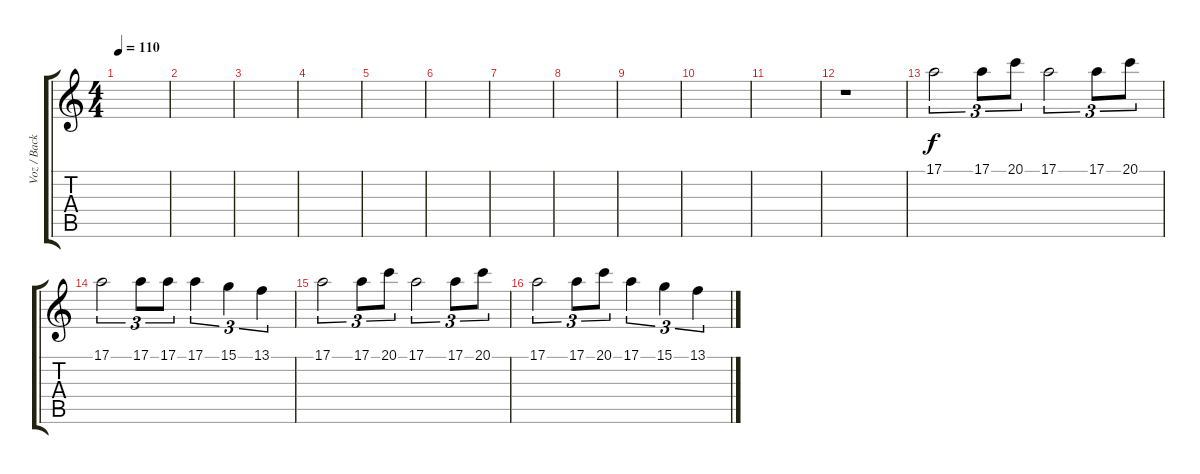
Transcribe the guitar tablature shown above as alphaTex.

\track ("Voz / Backing" "Voz / Back") {instrument pad4choir}
\staff {score tabs}
\tuning (E4 B3 G3 D3 A2 E2) {hide}
\ts (4 4)
\tempo 110
\clef g2
\ks c
|
|
|
|
|
|
|
|
|
|
|
r.1 |
17.1.2{tu (3 2)} 17.1.8{tu (3 2)} 20.1.8{tu (3 2)} 17.1.2{tu (3 2)} 17.1.8{tu (3 2)} 20.1.8{tu (3 2)} |
17.1.2{tu (3 2)} 17.1.8{tu (3 2)} 17.1.8{tu (3 2)} 17.1.4{tu (3 2)} 15.1.4{tu (3 2)} 13.1.4{tu (3 2)} |
17.1.2{tu (3 2)} 17.1.8{tu (3 2)} 20.1.8{tu (3 2)} 17.1.2{tu (3 2)} 17.1.8{tu (3 2)} 20.1.8{tu (3 2)} |
17.1.2{tu (3 2)} 17.1.8{tu (3 2)} 20.1.8{tu (3 2)} 17.1.4{tu (3 2)} 15.1.4{tu (3 2)} 13.1.4{tu (3 2)}
